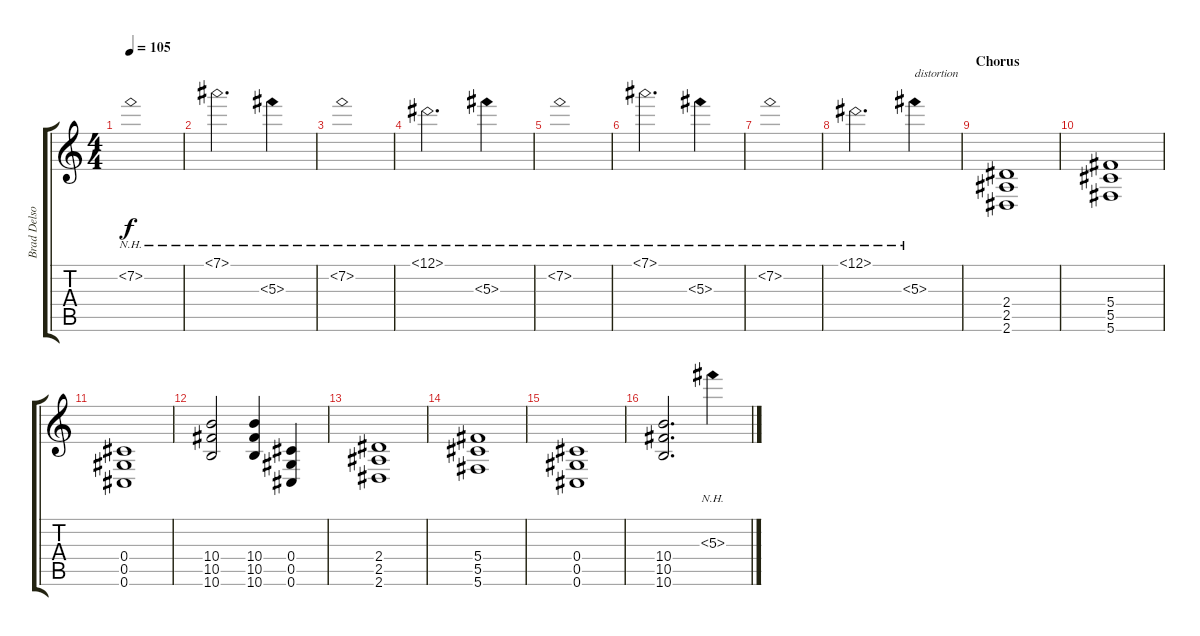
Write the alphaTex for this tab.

\track ("Brad Delson - Guitar" "Brad Delso") {instrument overdrivenguitar}
\staff {score tabs}
\tuning (Eb4 Bb3 Gb3 Db3 Ab2 Db2) {hide}
\ts (4 4)
\tempo 105
\clef g2
\ks c
7.2{nh}.1{dy f} |
7.1{nh}.2{d} 5.3{nh}.4 |
7.2{nh}.1 |
12.1{nh}.2{d} 5.3{nh}.4 |
7.2{nh}.1 |
7.1{nh}.2{d} 5.3{nh}.4 |
7.2{nh}.1 |
12.1{nh}.2{d} 5.3{nh}.4{txt "distortion"} |
\section ("" "Chorus")
(2.4 2.5 2.6).1 |
(5.4 5.5 5.6).1 |
(0.4 0.5 0.6).1 |
(10.4 10.5 10.6).2 (10.4 10.5 10.6).4 (0.4 0.5 0.6).4 |
(2.4 2.5 2.6).1 |
(5.4 5.5 5.6).1 |
(0.4 0.5 0.6).1 |
(10.4 10.5 10.6).2{d} 5.3{nh}.4
